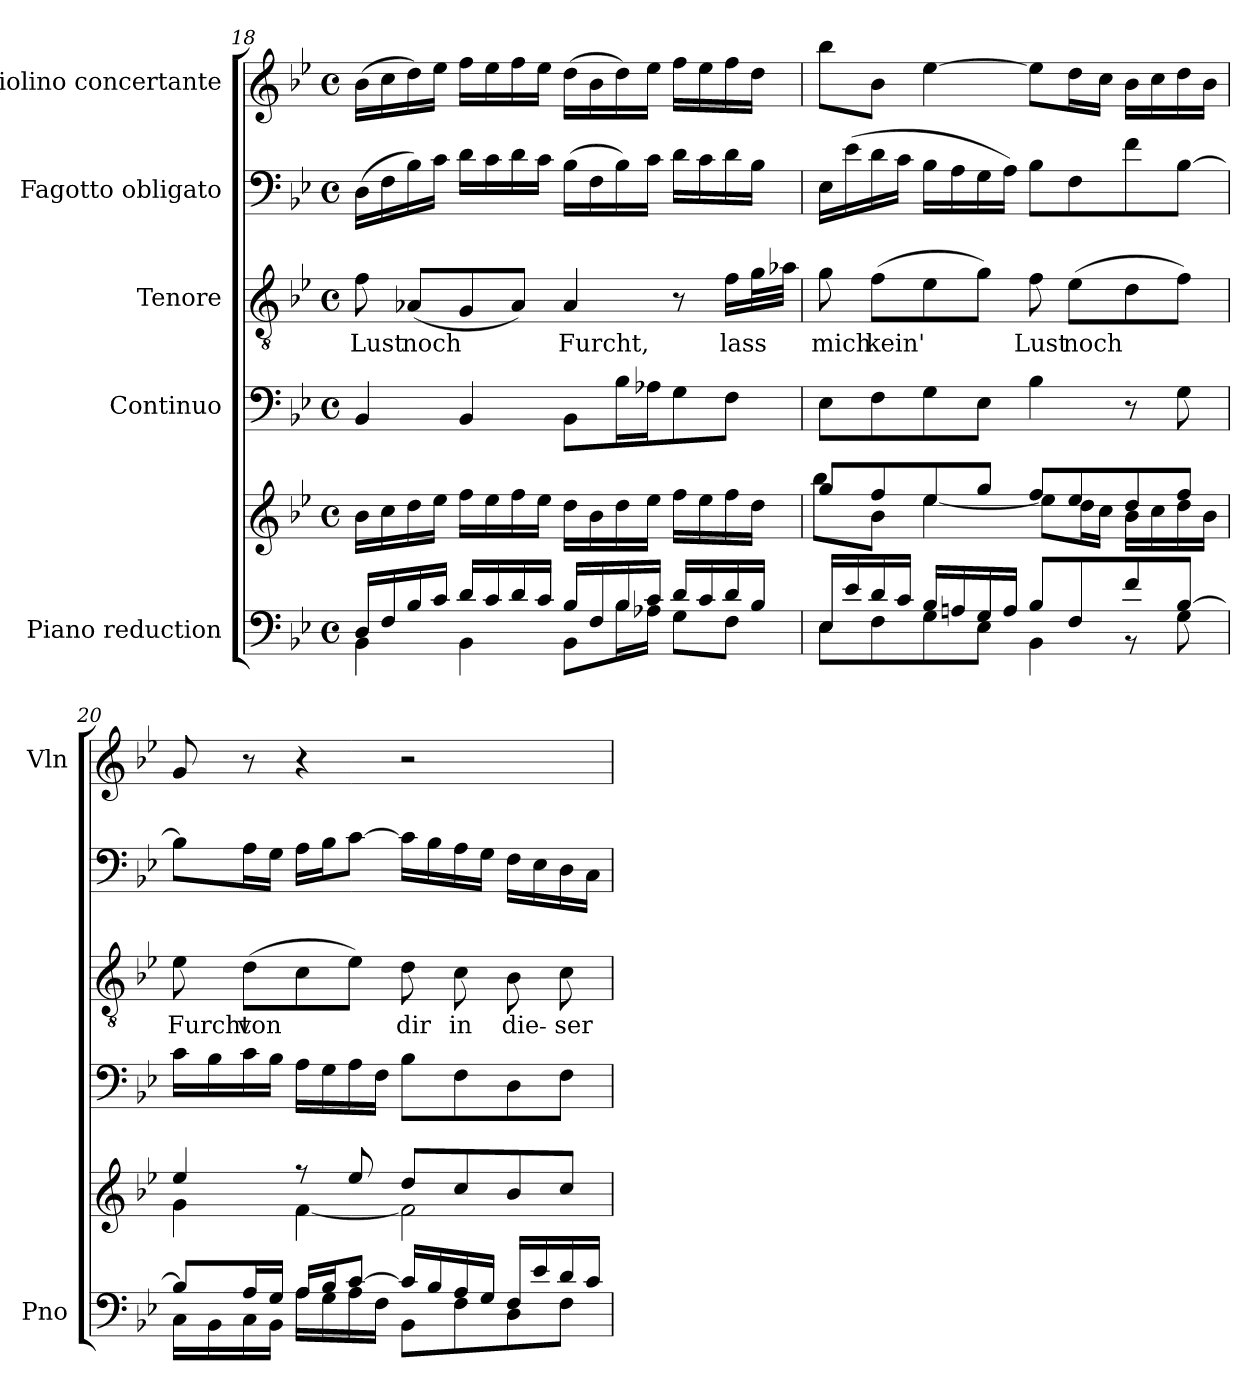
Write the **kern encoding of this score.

**kern	**kern	**kern	**kern	**text	**kern	**kern
*part5	*part5	*part4	*part3	*part3	*part2	*part1
*staff6	*staff5	*staff4	*staff3	*staff3	*staff2	*staff1
*I"Piano reduction	*	*I"Continuo	*I"Tenore	*	*I"Fagotto obligato	*I"Violino concertante
*I'Pno	*	*	*	*	*	*I'Vln
!!LO:PB:g=z
*clefF4	*clefG2	*clefF4	*clefGv2	*	*clefF4	*clefG2
*k[b-e-]	*k[b-e-]	*k[b-e-]	*k[b-e-]	*	*k[b-e-]	*k[b-e-]
*M4/4	*M4/4	*M4/4	*M4/4	*	*M4/4	*M4/4
*met(c)	*met(c)	*met(c)	*met(c)	*	*met(c)	*met(c)
=18	=18	=18	=18	=18	=18	=18
*^	*	*	*	*	*	*
!	!	!	!	!	!LO:LY:b	!	!
16D/LL	4BB-\	16b-\LL	4BB-/	8f\	Lust	(>16D\LL	(>16b-\LL
16F/	.	16cc\	.	.	.	16F\	16cc\
!	!	!	!	!	!LO:LY:b	!	!
16B-/	.	16dd\	.	(<8A-X/L	noch	16B-\)	16dd\)
16c/JJ	.	16ee-\JJ	.	.	.	16c\JJ	16ee-\JJ
16d/LL	4BB-\	16ff\LL	4BB-/	8G/	.	16d\LL	16ff\LL
16c/	.	16ee-\	.	.	.	16c\	16ee-\
16d/	.	16ff\	.	8A-/J)	.	16d\	16ff\
16c/JJ	.	16ee-\JJ	.	.	.	16c\JJ	16ee-\JJ
!	!	!	!	!	!LO:LY:b	!	!
16B-/LL	8BB-\L	16dd\LL	8BB-\L	4A-/	Furcht,	(>16B-\LL	(>16dd\LL
16F/	.	16b-\	.	.	.	16F\	16b-\
16B-/	16B-\L	16dd\	16B-\L	.	.	16B-\)	16dd\)
16c/JJ	16A-X\JJ	16ee-\JJ	16A-X\J	.	.	16c\JJ	16ee-\JJ
16d/LL	8G\L	16ff\LL	8G\	8r	.	16d\LL	16ff\LL
16c/	.	16ee-\	.	.	.	16c\	16ee-\
!	!	!	!	!	!LO:LY:b	!	!
16d/	8F\J	16ff\	8F\J	16f\LL	lass	16d\	16ff\
16B-/JJ	.	16dd\JJ	.	32g\L	.	16B-\JJ	16dd\JJ
.	.	.	.	32a-X\JJJ	.	.	.
=19	=19	=19	=19	=19	=19	=19	=19
*	*	*^	*	*	*	*	*
!	!	!	!	!	!	!LO:LY:b	!	!
16E-/LL	8E-\L	8gg/L	8bb-\L	8E-\L	8g\	mich	16E-\LL	8bb-\L
16e-/	.	.	.	.	.	.	(>16e-\	.
!	!	!	!	!	!	!LO:LY:b	!	!
16d/	8F\	8ff/	8b-\J	8F\	(>8f\L	kein'	16d\	8b-\J
16c/JJ	.	.	.	.	.	.	16c\JJ	.
16B-/LL	8G\	8ee-/	[4ee-\	8G\	8e-\	.	16B-\LL	[4ee-\
16An/	.	.	.	.	.	.	16A\	.
16G/	8E-\J	8gg/J	.	8E-\J	8g\J)	.	16G\	.
16A/JJ	.	.	.	.	.	.	16A\JJ)	.
!	!	!	!	!	!	!LO:LY:b	!	!
8B-/L	4BB-\	8ff/L	8ee-\L]	4B-\	8f\	Lust	8B-\L	8ee-\L]
!	!	!	!	!	!	!LO:LY:b	!	!
8F/	.	8ee-/	16dd\L	.	(>8e-\L	noch	8F\	16dd\L
.	.	.	16cc\JJ	.	.	.	.	16cc\JJ
8f/	8r	8dd/	16b-\LL	8r	8d\	.	8f\	16b-\LL
.	.	.	16cc\	.	.	.	.	16cc\
[8B-/J	8G\	8ff/J	16dd\	8G\	8f\J)	.	[8B-\J	16dd\
.	.	.	16b-\JJ	.	.	.	.	16b-\JJ
=20	=20	=20	=20	=20	=20	=20	=20	=20
!	!	!	!	!	!	!LO:LY:b	!	!
8B-/L]	16C\LL	4ee-/	4g\	16c\LL	8e-\	Furcht	8B-\L]	8g/
.	16BB-\	.	.	16B-\	.	.	.	.
!	!	!	!	!	!	!LO:LY:b	!	!
16A/L	16C\	.	.	16c\	(>8d\L	von	16A\L	8r
16G/JJ	16BB-\JJ	.	.	16B-\JJ	.	.	16G\JJ	.
16A/LL	16A\LL	8r	[4f\	16A\LL	8c\	.	16A\LL	4r
16B-/J	16G\	.	.	16G\	.	.	16B-\J	.
[8c/J	16A\	8ee-/	.	16A\	8e-\J)	.	[8c\J	.
.	16F\JJ	.	.	16F\JJ	.	.	.	.
!	!	!	!	!	!	!LO:LY:b	!	!
16c/LL]	8BB-\L	8dd/L	2f\]	8B-\L	8d\	dir	16c\LL]	2r
16B-/	.	.	.	.	.	.	16B-\	.
!	!	!	!	!	!	!LO:LY:b	!	!
16A/	8F\	8cc/	.	8F\	8c\	in	16A\	.
16G/JJ	.	.	.	.	.	.	16G\JJ	.
!	!	!	!	!	!	!LO:LY:b	!	!
16F/LL	8D\	8b-/	.	8D\	8B-\	die-	16F\LL	.
16e-/	.	.	.	.	.	.	16E-\	.
!	!	!	!	!	!	!LO:LY:b	!	!
16d/	8F\J	8cc/J	.	8F\J	8c\	-ser	16D\	.
16c/JJ	.	.	.	.	.	.	16C\JJ	.
*v	*v	*	*	*	*	*	*	*
*	*v	*v	*	*	*	*	*
=	=	=	=	=	=	=
*-	*-	*-	*-	*-	*-	*-
